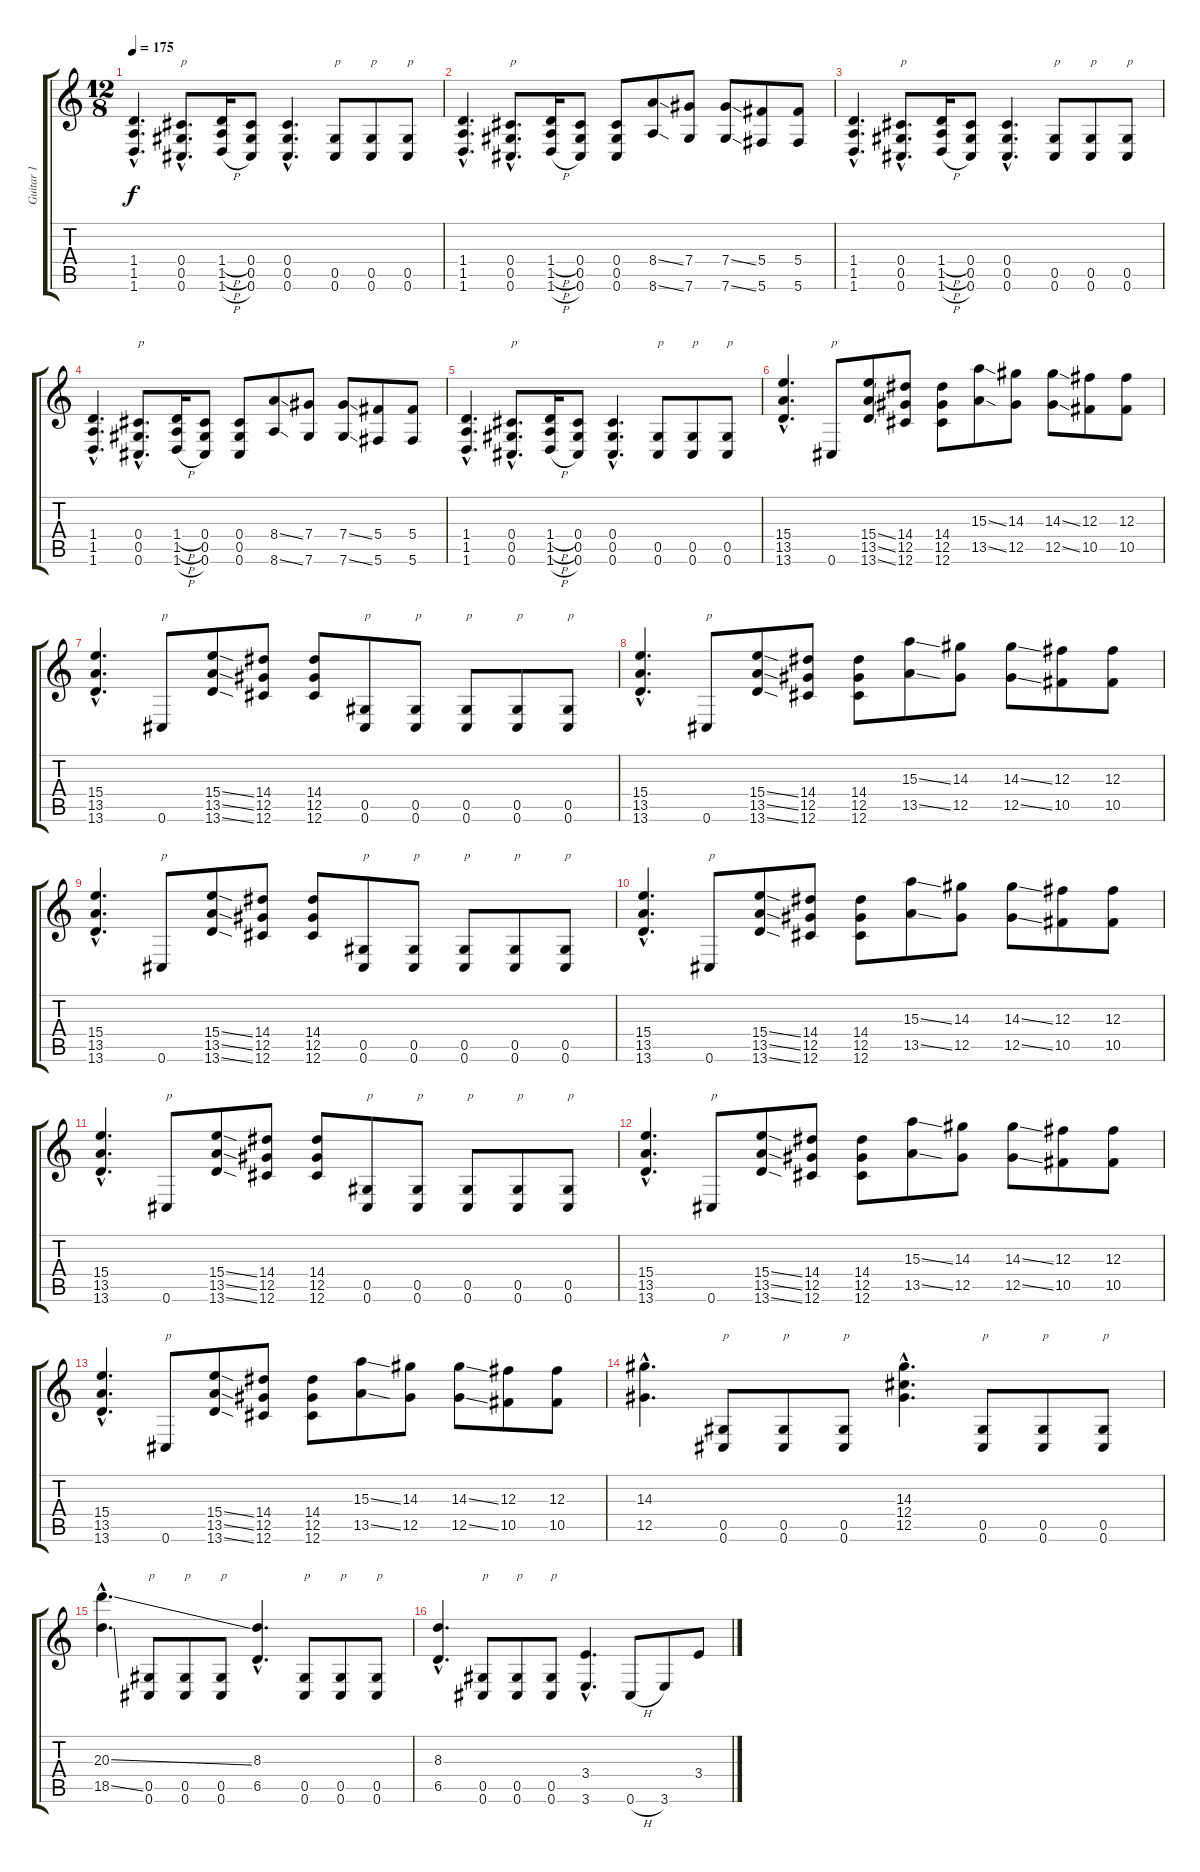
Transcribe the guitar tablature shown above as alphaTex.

\track ("Guitar 1" "Guitar 1") {instrument distortionguitar}
\staff {score tabs}
\tuning (Eb4 Bb3 Gb3 Db3 Ab2 Db2) {hide}
\ts (12 8)
\tempo 175
\clef g2
\ks c
(1.4{hac} 1.5{hac} 1.6{hac}).4{d dy f} (0.4{hac} 0.5{hac} 0.6{hac}).8{d txt "p"} (1.4{h} 1.5{h} 1.6{h}).16 (0.4 0.5 0.6).8 (0.4{hac} 0.5{hac} 0.6{hac}).4{d} (0.5 0.6).8{txt "p"} (0.5 0.6).8{txt "p"} (0.5 0.6).8{txt "p"} |
(1.4{hac} 1.5{hac} 1.6{hac}).4{d} (0.4{hac} 0.5{hac} 0.6{hac}).8{d txt "p"} (1.4{h} 1.5{h} 1.6{h}).16 (0.4 0.5 0.6).8 (0.4 0.5 0.6).8 (8.4{ss} 8.6{ss}).8 (7.4 7.6).8 (7.4{ss} 7.6{ss}).8 (5.4 5.6).8 (5.4 5.6).8 |
(1.4{hac} 1.5{hac} 1.6{hac}).4{d} (0.4{hac} 0.5{hac} 0.6{hac}).8{d txt "p"} (1.4{h} 1.5{h} 1.6{h}).16 (0.4 0.5 0.6).8 (0.4{hac} 0.5{hac} 0.6{hac}).4{d} (0.5 0.6).8{txt "p"} (0.5 0.6).8{txt "p"} (0.5 0.6).8{txt "p"} |
(1.4{hac} 1.5{hac} 1.6{hac}).4{d} (0.4{hac} 0.5{hac} 0.6{hac}).8{d txt "p"} (1.4{h} 1.5{h} 1.6{h}).16 (0.4 0.5 0.6).8 (0.4 0.5 0.6).8 (8.4{ss} 8.6{ss}).8 (7.4 7.6).8 (7.4{ss} 7.6{ss}).8 (5.4 5.6).8 (5.4 5.6).8 |
(1.4{hac} 1.5{hac} 1.6{hac}).4{d} (0.4{hac} 0.5{hac} 0.6{hac}).8{d txt "p"} (1.4{h} 1.5{h} 1.6{h}).16 (0.4 0.5 0.6).8 (0.4{hac} 0.5{hac} 0.6{hac}).4{d} (0.5 0.6).8{txt "p"} (0.5 0.6).8{txt "p"} (0.5 0.6).8{txt "p"} |
(15.4{hac} 13.5{hac} 13.6{hac}).4{d} 0.6.8{txt "p"} (15.4{ss} 13.5{ss} 13.6{ss}).8 (14.4 12.5 12.6).8 (14.4 12.5 12.6).8 (15.3{ss} 13.5{ss}).8 (14.3 12.5).8 (14.3{ss} 12.5{ss}).8 (12.3 10.5).8 (12.3 10.5).8 |
(15.4{hac} 13.5{hac} 13.6{hac}).4{d} 0.6.8{txt "p"} (15.4{ss} 13.5{ss} 13.6{ss}).8 (14.4 12.5 12.6).8 (14.4 12.5 12.6).8 (0.5 0.6).8{txt "p"} (0.5 0.6).8{txt "p"} (0.5 0.6).8{txt "p"} (0.5 0.6).8{txt "p"} (0.5 0.6).8{txt "p"} |
(15.4{hac} 13.5{hac} 13.6{hac}).4{d} 0.6.8{txt "p"} (15.4{ss} 13.5{ss} 13.6{ss}).8 (14.4 12.5 12.6).8 (14.4 12.5 12.6).8 (15.3{ss} 13.5{ss}).8 (14.3 12.5).8 (14.3{ss} 12.5{ss}).8 (12.3 10.5).8 (12.3 10.5).8 |
(15.4{hac} 13.5{hac} 13.6{hac}).4{d} 0.6.8{txt "p"} (15.4{ss} 13.5{ss} 13.6{ss}).8 (14.4 12.5 12.6).8 (14.4 12.5 12.6).8 (0.5 0.6).8{txt "p"} (0.5 0.6).8{txt "p"} (0.5 0.6).8{txt "p"} (0.5 0.6).8{txt "p"} (0.5 0.6).8{txt "p"} |
(15.4{hac} 13.5{hac} 13.6{hac}).4{d} 0.6.8{txt "p"} (15.4{ss} 13.5{ss} 13.6{ss}).8 (14.4 12.5 12.6).8 (14.4 12.5 12.6).8 (15.3{ss} 13.5{ss}).8 (14.3 12.5).8 (14.3{ss} 12.5{ss}).8 (12.3 10.5).8 (12.3 10.5).8 |
(15.4{hac} 13.5{hac} 13.6{hac}).4{d} 0.6.8{txt "p"} (15.4{ss} 13.5{ss} 13.6{ss}).8 (14.4 12.5 12.6).8 (14.4 12.5 12.6).8 (0.5 0.6).8{txt "p"} (0.5 0.6).8{txt "p"} (0.5 0.6).8{txt "p"} (0.5 0.6).8{txt "p"} (0.5 0.6).8{txt "p"} |
(15.4{hac} 13.5{hac} 13.6{hac}).4{d} 0.6.8{txt "p"} (15.4{ss} 13.5{ss} 13.6{ss}).8 (14.4 12.5 12.6).8 (14.4 12.5 12.6).8 (15.3{ss} 13.5{ss}).8 (14.3 12.5).8 (14.3{ss} 12.5{ss}).8 (12.3 10.5).8 (12.3 10.5).8 |
(15.4{hac} 13.5{hac} 13.6{hac}).4{d} 0.6.8{txt "p"} (15.4{ss} 13.5{ss} 13.6{ss}).8 (14.4 12.5 12.6).8 (14.4 12.5 12.6).8 (15.3{ss} 13.5{ss}).8 (14.3 12.5).8 (14.3{ss} 12.5{ss}).8 (12.3 10.5).8 (12.3 10.5).8 |
(14.3{hac} 12.5{hac}).4{d} (0.5 0.6).8{txt "p"} (0.5 0.6).8{txt "p"} (0.5 0.6).8{txt "p"} (14.3{hac} 12.4{hac} 12.5{hac}).4{d} (0.5 0.6).8{txt "p"} (0.5 0.6).8{txt "p"} (0.5 0.6).8{txt "p"} |
(20.3{ss hac} 18.5{ss hac}).4{d} (0.5 0.6).8{txt "p"} (0.5 0.6).8{txt "p"} (0.5 0.6).8{txt "p"} (8.3{hac} 6.5{hac}).4{d} (0.5 0.6).8{txt "p"} (0.5 0.6).8{txt "p"} (0.5 0.6).8{txt "p"} |
(8.3{hac} 6.5{hac}).4{d} (0.5 0.6).8{txt "p"} (0.5 0.6).8{txt "p"} (0.5 0.6).8{txt "p"} (3.4{hac} 3.6{hac}).4{d} 0.6{h}.8 3.6.8 3.4{ss}.8
